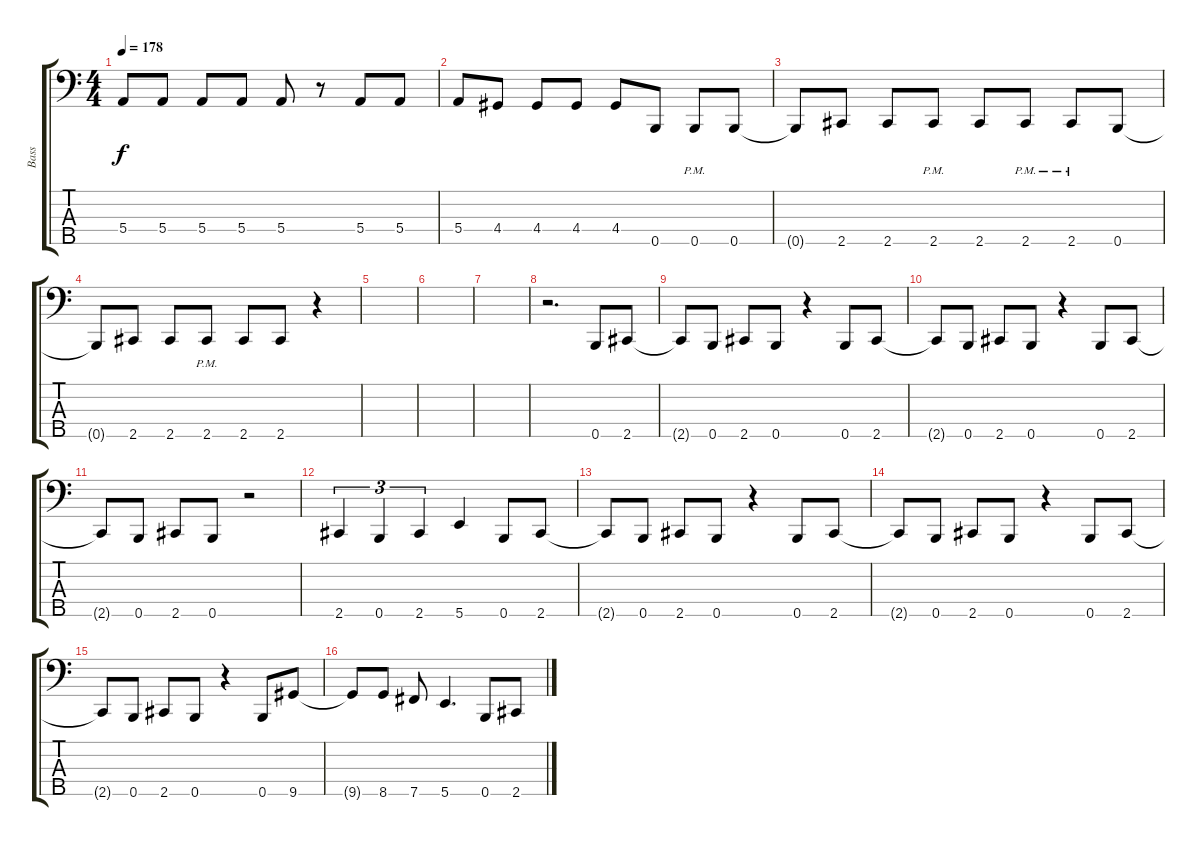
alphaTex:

\track ("Bass" "Bass") {instrument electricbassfinger}
\staff {score tabs}
\tuning (G2 D2 A1 E1 B0) {hide}
\ts (4 4)
\tempo 178
\clef f4
\ks c
5.4.8{dy f} 5.4.8 5.4.8 5.4.8 5.4.8 r.8 5.4.8 5.4.8 |
5.4.8 4.4.8 4.4.8 4.4.8 4.4.8 0.5.8 0.5{pm}.8 0.5.8 |
0.5{t}.8 2.5.8 2.5.8 2.5{pm}.8 2.5.8 2.5{pm}.8 2.5{pm}.8 0.5.8 |
0.5{t}.8 2.5.8 2.5.8 2.5{pm}.8 2.5.8 2.5.8 r.4 |
|
|
|
r.2{d} 0.5.8 2.5.8 |
2.5{t}.8 0.5.8 2.5.8 0.5.8 r.4 0.5.8 2.5.8 |
2.5{t}.8 0.5.8 2.5.8 0.5.8 r.4 0.5.8 2.5.8 |
2.5{t}.8 0.5.8 2.5.8 0.5.8 r.2 |
2.5.4{tu (3 2)} 0.5.4{tu (3 2)} 2.5.4{tu (3 2)} 5.5.4 0.5.8 2.5.8 |
2.5{t}.8 0.5.8 2.5.8 0.5.8 r.4 0.5.8 2.5.8 |
2.5{t}.8 0.5.8 2.5.8 0.5.8 r.4 0.5.8 2.5.8 |
2.5{t}.8 0.5.8 2.5.8 0.5.8 r.4 0.5.8 9.5.8 |
9.5{t}.8 8.5.8 7.5.8 5.5.4{d} 0.5.8 2.5.8
